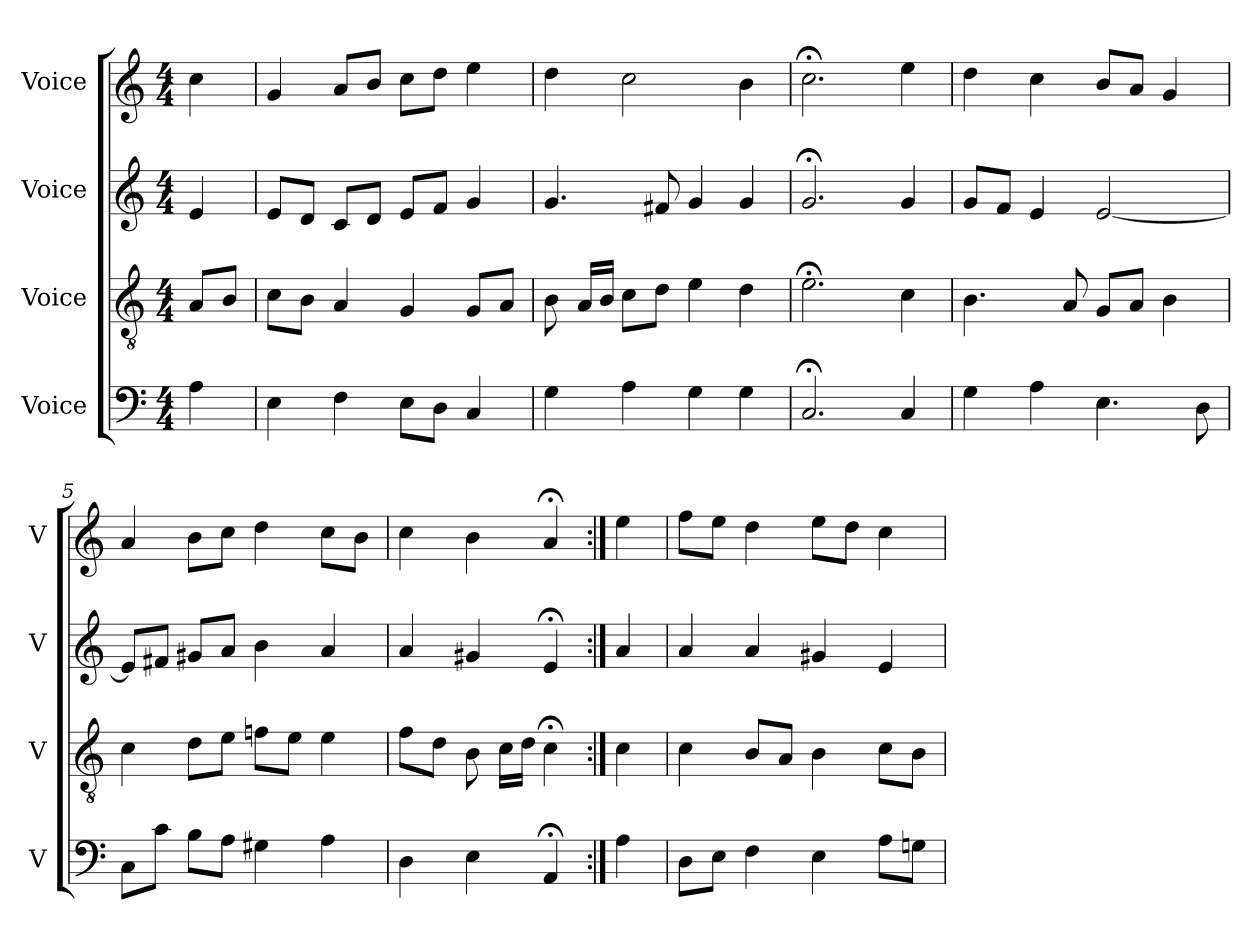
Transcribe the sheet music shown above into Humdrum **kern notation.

**kern	**kern	**kern	**kern
*part4	*part3	*part2	*part1
*staff4	*staff3	*staff2	*staff1
*I"Voice	*I"Voice	*I"Voice	*I"Voice
*I'V	*I'V	*I'V	*I'V
*clefF4	*clefGv2	*clefG2	*clefG2
*k[]	*k[]	*k[]	*k[]
*M4/4	*M4/4	*M4/4	*M4/4
=	=	=	=
4A\	8A/L	4e/	4cc\
.	8B/J	.	.
=1	=1	=1	=1
4E\	8c\L	8e/L	4g/
.	8B\J	8d/J	.
4F\	4A/	8c/L	8a/L
.	.	8d/J	8b/J
8E\L	4G/	8e/L	8cc\L
8D\J	.	8f/J	8dd\J
4C/	8G/L	4g/	4ee\
.	8A/J	.	.
=2	=2	=2	=2
4G\	8B\	4.g/	4dd\
.	16A/LL	.	.
.	16B/JJ	.	.
4A\	8c\L	.	2cc\
.	8d\J	8f#X/	.
4G\	4e\	4g/	.
4G\	4d\	4g/	4b\
=3	=3	=3	=3
2.C;</	2.e;<\	2.g;</	2.cc;<\
4C/	4c\	4g/	4ee\
=4	=4	=4	=4
4G\	4.B\	8g/L	4dd\
.	.	8f/J	.
4A\	.	4e/	4cc\
.	8A/	.	.
4.E\	8G/L	[2e/	8b/L
.	8A/J	.	8a/J
.	4B\	.	4g/
8D\	.	.	.
=5	=5	=5	=5
8C\L	4c\	8e/L]	4a/
8c\J	.	8f#X/J	.
8B\L	8d\L	8g#X/L	8b\L
8A\J	8e\J	8a/J	8cc\J
4G#X\	8fn\L	4b\	4dd\
.	8e\J	.	.
4A\	4e\	4a/	8cc\L
.	.	.	8b\J
!!LO:LB:g=z
=6	=6	=6	=6
4D\	8f\L	4a/	4cc\
.	8d\J	.	.
4E\	8B\	4g#X/	4b\
.	16c\LL	.	.
.	16d\JJ	.	.
4AA;</	4c;<\	4e;</	4a;</
=6X1:|!	=6X1:|!	=6X1:|!	=6X1:|!
4A\	4c\	4a/	4ee\
=7	=7	=7	=7
8D\L	4c\	4a/	8ff\L
8E\J	.	.	8ee\J
4F\	8B/L	4a/	4dd\
.	8A/J	.	.
4E\	4B\	4g#X/	8ee\L
.	.	.	8dd\J
8A\L	8c\L	4e/	4cc\
8Gn\J	8B\J	.	.
=	=	=	=
*-	*-	*-	*-
